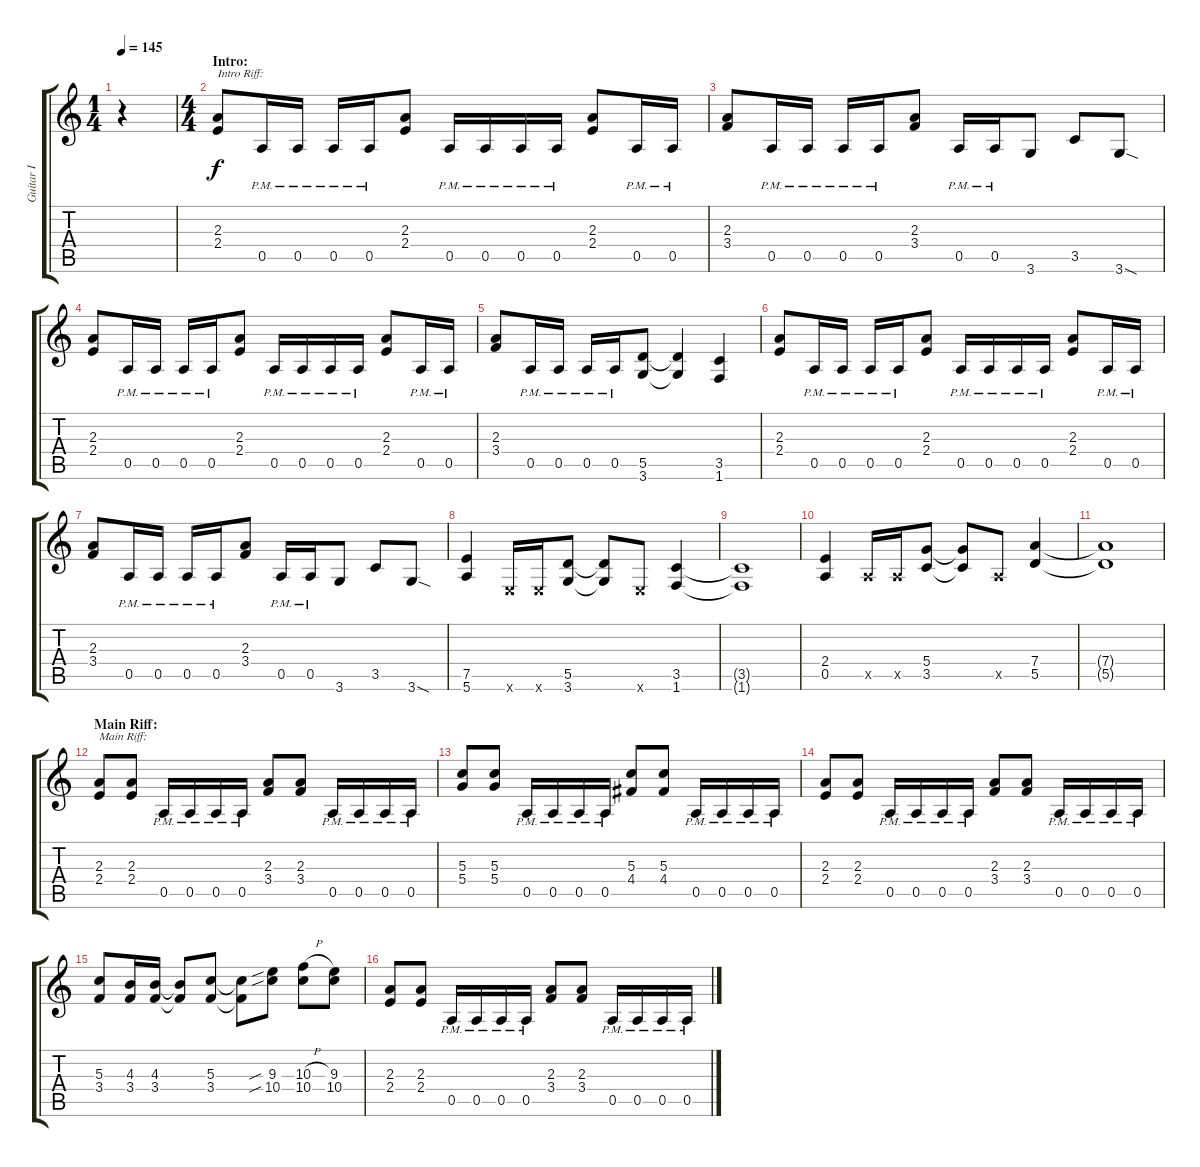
\track ("Guitar I" "Guitar I") {instrument distortionguitar}
\staff {score tabs}
\tuning (E4 B3 G3 D3 A2 E2) {hide}
\ts (1 4)
\tempo 145
\clef g2
\ks c
r.4{dy f instrument distortionguitar} |
\ts (4 4)
\section ("" "Intro:")
(2.3 2.4).8{txt "Intro Riff:"} 0.5{pm}.16 0.5{pm}.16 0.5{pm}.16 0.5{pm}.16 (2.3 2.4).8 0.5{pm}.16 0.5{pm}.16 0.5{pm}.16 0.5{pm}.16 (2.3 2.4).8 0.5{pm}.16 0.5{pm}.16 |
(2.3 3.4).8 0.5{pm}.16 0.5{pm}.16 0.5{pm}.16 0.5{pm}.16 (2.3 3.4).8 0.5{pm}.16 0.5{pm}.16 3.6.8 3.5.8 3.6{sod}.8 |
(2.3 2.4).8 0.5{pm}.16 0.5{pm}.16 0.5{pm}.16 0.5{pm}.16 (2.3 2.4).8 0.5{pm}.16 0.5{pm}.16 0.5{pm}.16 0.5{pm}.16 (2.3 2.4).8 0.5{pm}.16 0.5{pm}.16 |
(2.3 3.4).8 0.5{pm}.16 0.5{pm}.16 0.5{pm}.16 0.5{pm}.16 (5.5 3.6).8 (5.5{t} 3.6{t}).4 (3.5 1.6).4 |
(2.3 2.4).8 0.5{pm}.16 0.5{pm}.16 0.5{pm}.16 0.5{pm}.16 (2.3 2.4).8 0.5{pm}.16 0.5{pm}.16 0.5{pm}.16 0.5{pm}.16 (2.3 2.4).8 0.5{pm}.16 0.5{pm}.16 |
(2.3 3.4).8 0.5{pm}.16 0.5{pm}.16 0.5{pm}.16 0.5{pm}.16 (2.3 3.4).8 0.5{pm}.16 0.5{pm}.16 3.6.8 3.5.8 3.6{sod}.8 |
(7.5 5.6).4 0.6{x}.16 0.6{x}.16 (5.5 3.6).8 (5.5{t} 3.6{t}).8 0.6{x}.8 (3.5 1.6).4 |
(3.5{t} 1.6{t}).1 |
(2.4 0.5).4 0.5{x}.16 0.5{x}.16 (5.4 3.5).8 (5.4{t} 3.5{t}).8 0.5{x}.8 (7.4 5.5).4 |
(7.4{t} 5.5{t}).1 |
\section ("" "Main Riff:")
(2.3 2.4).8{txt "Main Riff:"} (2.3 2.4).8 0.5{pm}.16 0.5{pm}.16 0.5{pm}.16 0.5{pm}.16 (2.3 3.4).8 (2.3 3.4).8 0.5{pm}.16 0.5{pm}.16 0.5{pm}.16 0.5{pm}.16 |
(5.3 5.4).8 (5.3 5.4).8 0.5{pm}.16 0.5{pm}.16 0.5{pm}.16 0.5{pm}.16 (5.3 4.4).8 (5.3 4.4).8 0.5{pm}.16 0.5{pm}.16 0.5{pm}.16 0.5{pm}.16 |
(2.3 2.4).8 (2.3 2.4).8 0.5{pm}.16 0.5{pm}.16 0.5{pm}.16 0.5{pm}.16 (2.3 3.4).8 (2.3 3.4).8 0.5{pm}.16 0.5{pm}.16 0.5{pm}.16 0.5{pm}.16 |
(5.3 3.4).8 (4.3 3.4).16 (4.3 3.4).16 (4.3{t} 3.4{t}).8 (5.3 3.4).8 (5.3{t} 3.4{t}).8 (9.3{sib} 10.4{sib}).8 (10.3{h} 10.4).8 (9.3 10.4).8 |
(2.3 2.4).8 (2.3 2.4).8 0.5{pm}.16 0.5{pm}.16 0.5{pm}.16 0.5{pm}.16 (2.3 3.4).8 (2.3 3.4).8 0.5{pm}.16 0.5{pm}.16 0.5{pm}.16 0.5{pm}.16
